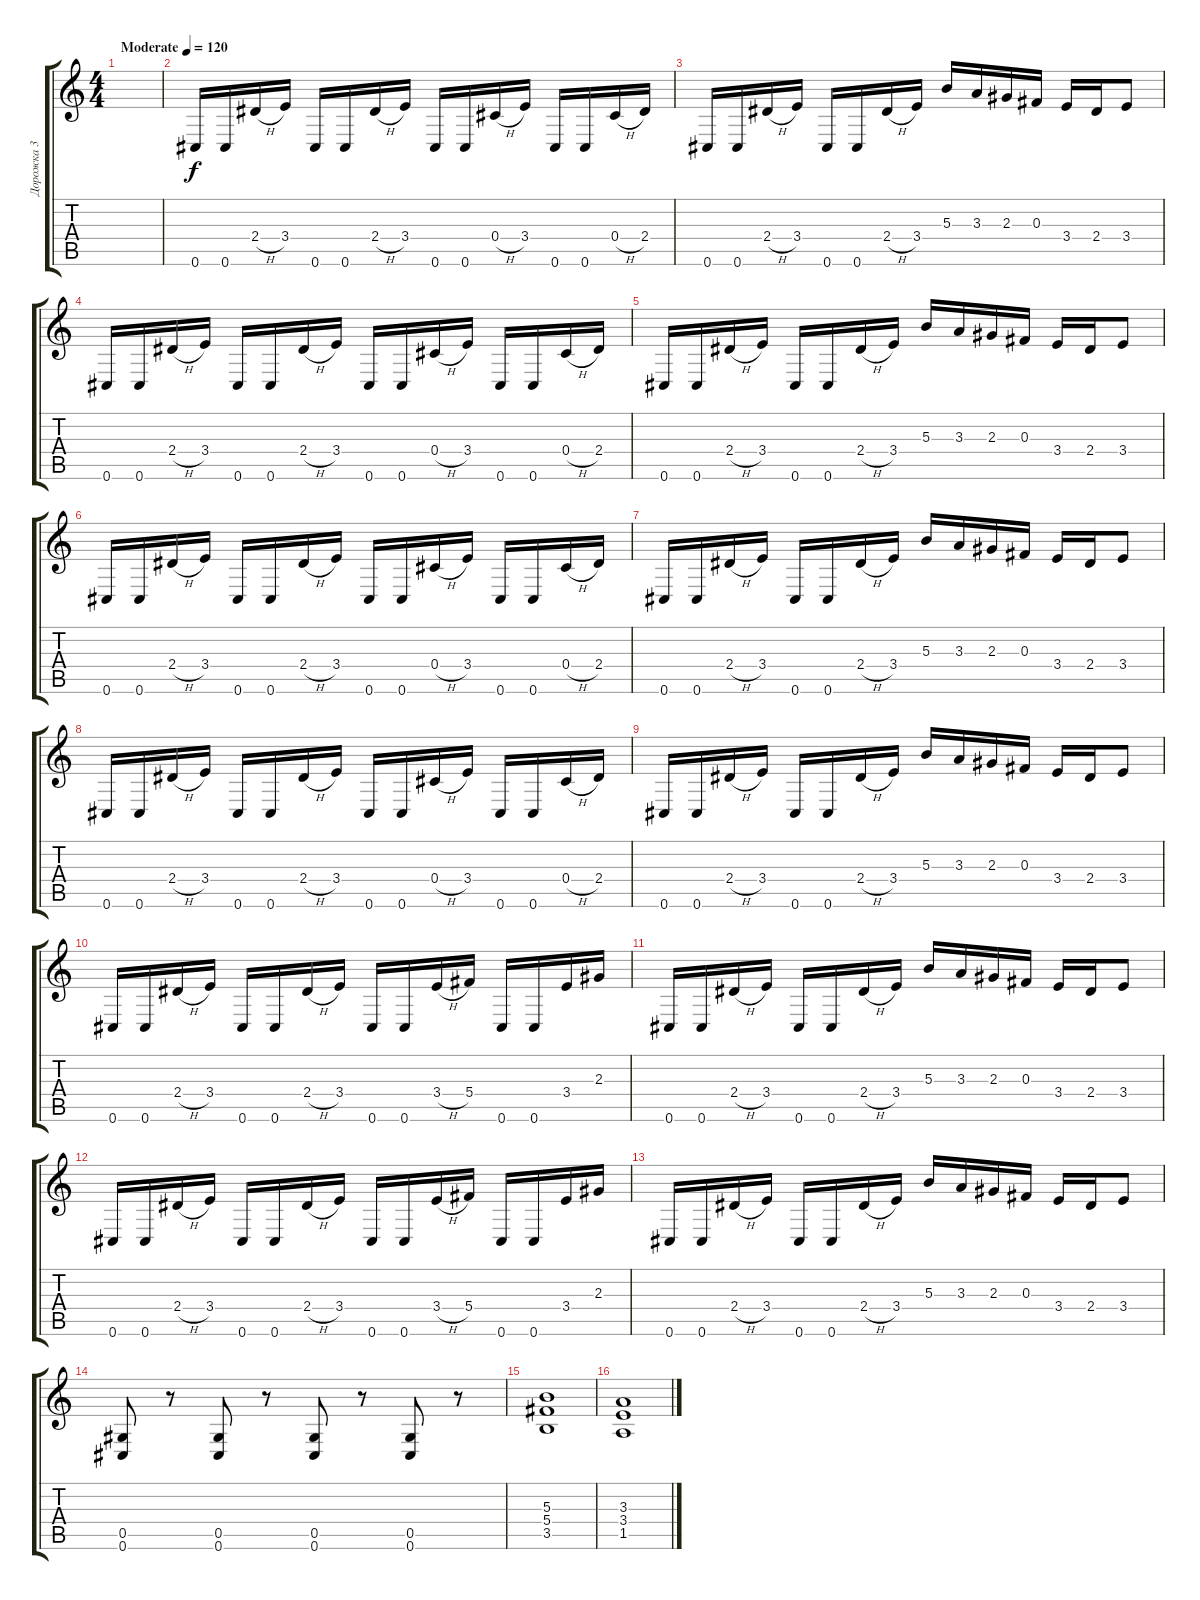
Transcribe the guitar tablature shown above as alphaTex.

\track ("Дорожка 3" "Дорожка 3") {instrument distortionguitar}
\staff {score tabs}
\tuning (Eb4 Bb3 Gb3 Db3 Ab2 Db2) {hide}
\ts (4 4)
\tempo (120 "Moderate")
\clef g2
\ks c
|
0.6.16 0.6.16 2.4{h}.16 3.4.16 0.6.16 0.6.16 2.4{h}.16 3.4.16 0.6.16 0.6.16 0.4{h}.16 3.4.16 0.6.16 0.6.16 0.4{h}.16 2.4.16 |
0.6.16 0.6.16 2.4{h}.16 3.4.16 0.6.16 0.6.16 2.4{h}.16 3.4.16 5.3.16 3.3.16 2.3.16 0.3.16 3.4.16 2.4.16 3.4.8 |
0.6.16 0.6.16 2.4{h}.16 3.4.16 0.6.16 0.6.16 2.4{h}.16 3.4.16 0.6.16 0.6.16 0.4{h}.16 3.4.16 0.6.16 0.6.16 0.4{h}.16 2.4.16 |
0.6.16 0.6.16 2.4{h}.16 3.4.16 0.6.16 0.6.16 2.4{h}.16 3.4.16 5.3.16 3.3.16 2.3.16 0.3.16 3.4.16 2.4.16 3.4.8 |
0.6.16 0.6.16 2.4{h}.16 3.4.16 0.6.16 0.6.16 2.4{h}.16 3.4.16 0.6.16 0.6.16 0.4{h}.16 3.4.16 0.6.16 0.6.16 0.4{h}.16 2.4.16 |
0.6.16 0.6.16 2.4{h}.16 3.4.16 0.6.16 0.6.16 2.4{h}.16 3.4.16 5.3.16 3.3.16 2.3.16 0.3.16 3.4.16 2.4.16 3.4.8 |
0.6.16 0.6.16 2.4{h}.16 3.4.16 0.6.16 0.6.16 2.4{h}.16 3.4.16 0.6.16 0.6.16 0.4{h}.16 3.4.16 0.6.16 0.6.16 0.4{h}.16 2.4.16 |
0.6.16 0.6.16 2.4{h}.16 3.4.16 0.6.16 0.6.16 2.4{h}.16 3.4.16 5.3.16 3.3.16 2.3.16 0.3.16 3.4.16 2.4.16 3.4.8 |
0.6.16 0.6.16 2.4{h}.16 3.4.16 0.6.16 0.6.16 2.4{h}.16 3.4.16 0.6.16 0.6.16 3.4{h}.16 5.4.16 0.6.16 0.6.16 3.4.16 2.3.16 |
0.6.16 0.6.16 2.4{h}.16 3.4.16 0.6.16 0.6.16 2.4{h}.16 3.4.16 5.3.16 3.3.16 2.3.16 0.3.16 3.4.16 2.4.16 3.4.8 |
0.6.16 0.6.16 2.4{h}.16 3.4.16 0.6.16 0.6.16 2.4{h}.16 3.4.16 0.6.16 0.6.16 3.4{h}.16 5.4.16 0.6.16 0.6.16 3.4.16 2.3.16 |
0.6.16 0.6.16 2.4{h}.16 3.4.16 0.6.16 0.6.16 2.4{h}.16 3.4.16 5.3.16 3.3.16 2.3.16 0.3.16 3.4.16 2.4.16 3.4.8 |
(0.5 0.6).8 r.8 (0.5 0.6).8 r.8 (0.5 0.6).8 r.8 (0.5 0.6).8 r.8 |
(5.3 5.4 3.5).1 |
(3.3 3.4 1.5).1
